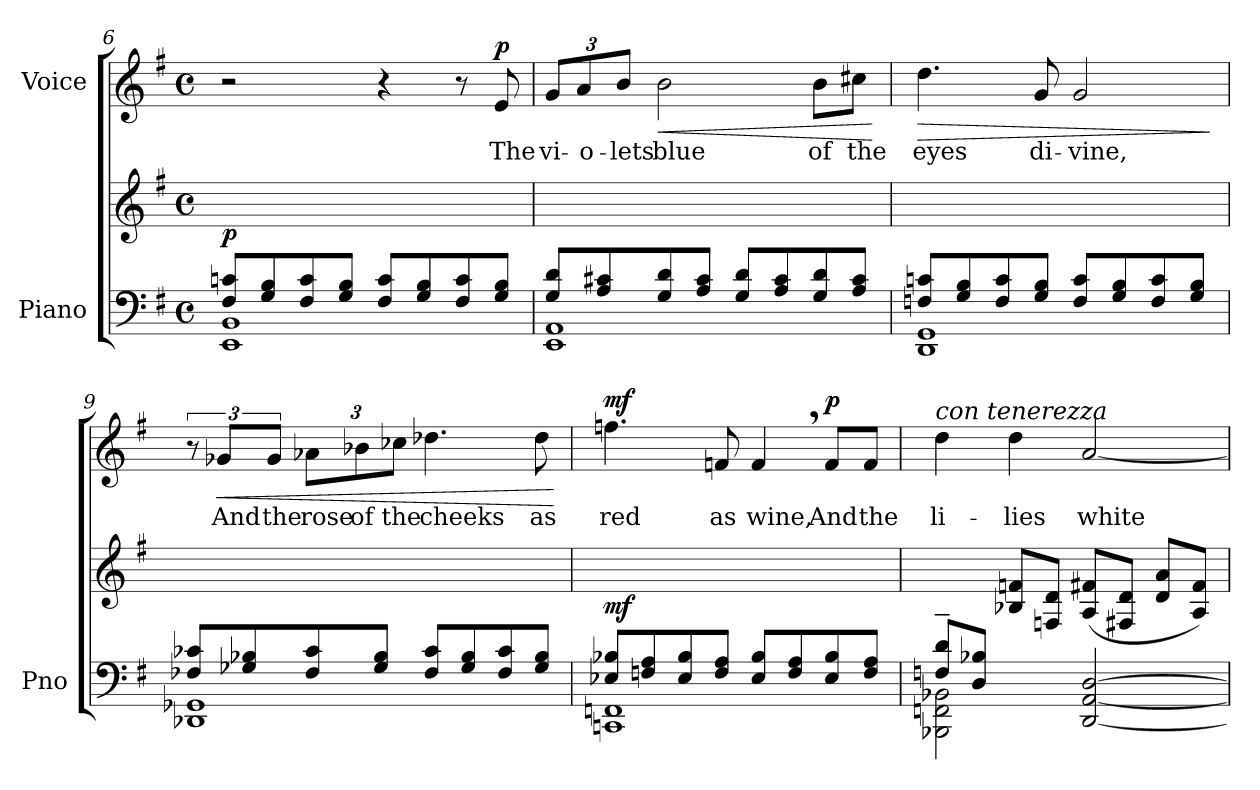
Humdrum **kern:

**kern	**kern	**dynam	**kern	**text	**dynam
*part2	*part2	*part2	*part1	*part1	*part1
*staff3	*staff2	*staff2/3	*staff1	*staff1	*staff1
*I"Piano	*	*	*I"Voice	*	*
*I'Pno	*	*	*	*	*
*clefF4	*clefG2	*	*clefG2	*	*
*k[f#]	*k[f#]	*	*k[f#]	*	*
*M4/4	*M4/4	*	*M4/4	*	*
*met(c)	*met(c)	*	*met(c)	*	*
=6	=6	=6	=6	=6	=6
*^	*	*	*	*	*
!	!	!	!LO:DY:b	!	!	!
8F#/ 8cn/L	1EE 1BB	1ryy	p	2r	.	.
8G/ 8B/	.	.	.	.	.	.
8F#/ 8c/	.	.	.	.	.	.
8G/ 8B/J	.	.	.	.	.	.
8F#/ 8c/L	.	.	.	4r	.	.
8G/ 8B/	.	.	.	.	.	.
8F#/ 8c/	.	.	.	8r	.	.
!	!	!	!	!	!	!LO:DY:a
8G/ 8B/J	.	.	.	8e/	The	p
=7	=7	=7	=7	=7	=7	=7
8G/ 8d/L	1EE 1AA	1ryy	.	12g/L	vi-	.
.	.	.	.	12a/	-o-	.
8A/ 8c#X/	.	.	.	.	.	.
.	.	.	.	12b/J	-lets	.
!	!	!	!	!	!	!LO:HP:b
8G/ 8d/	.	.	.	2b\	blue	<
8A/ 8c#/J	.	.	.	.	.	.
8G/ 8d/L	.	.	.	.	.	.
8A/ 8c#/	.	.	.	.	.	.
8G/ 8d/	.	.	.	8b\L	of	.
8A/ 8c#/J	.	.	.	8cc#X\J	the	.
*v	*v	*	*	*	*	*
.	.	.	.	.	[
=8	=8	=8	=8	=8	=8
*^	*	*	*	*	*
!	!	!	!	!	!	!LO:HP:b
8Fn/ 8cn/L	1DD 1GG	1ryy	.	4.dd\	eyes	>
8G/ 8B/	.	.	.	.	.	.
8F/ 8c/	.	.	.	.	.	.
8G/ 8B/J	.	.	.	8g/	di-	.
8F/ 8c/L	.	.	.	2g/	-vine,	.
8G/ 8B/	.	.	.	.	.	.
8F/ 8c/	.	.	.	.	.	.
8G/ 8B/J	.	.	.	.	.	.
*v	*v	*	*	*	*	*
.	.	.	.	.	]
=9	=9	=9	=9	=9	=9
*^	*	*	*	*	*
8F-X/ 8c-X/L	1DD-X 1GG-X	1ryy	.	12r	.	.
!	!	!	!	!	!	!LO:HP:b
.	.	.	.	12g-X/L	And	<
8G-X/ 8B-X/	.	.	.	.	.	.
.	.	.	.	12g-/J	the	.
8F-/ 8c-/	.	.	.	12a-X\L	rose	.
.	.	.	.	12b-X\	of	.
8G-/ 8B-/J	.	.	.	.	.	.
.	.	.	.	12cc-X\J	the	.
8F-/ 8c-/L	.	.	.	4.dd-X\	cheeks	.
8G-/ 8B-/	.	.	.	.	.	.
8F-/ 8c-/	.	.	.	.	.	.
8G-/ 8B-/J	.	.	.	8dd-\	as	.
*v	*v	*	*	*	*	*
.	.	.	.	.	[
=10	=10	=10	=10	=10	=10
*^	*	*	*	*	*
!	!	!	!LO:DY:b	!	!	!LO:DY:a
8E-X/ 8B-X/L	1CCn 1FFn	1ryy	mf	4.ffn\	red	mf
8Fn/ 8A/	.	.	.	.	.	.
8E-/ 8B-/	.	.	.	.	.	.
8F/ 8A/J	.	.	.	8fn/	as	.
8E-/ 8B-/L	.	.	.	4f,/	wine,	.
8F/ 8A/	.	.	.	.	.	.
!	!	!	!	!	!	!LO:DY:a
8E-/ 8B-/	.	.	.	8f/L	And	p
8F/ 8A/J	.	.	.	8f/J	the	.
=11	=11	=11	=11	=11	=11	=11
!	!	!	!	!LO:TX:i:t=con tenerezza	!	!
(>8Fn/~ 8d/~L	2BBB-X\ 2FFn\ 2BB-X\	4ryy	.	4dd\	li-	.
8D/ 8B-X/J	.	.	.	.	.	.
2.ryy	.	8B-X/ 8fn/L	.	4dd\	-lies	.
.	.	8Fn/ 8d/J)	.	.	.	.
.	[2DD/ [2AA/ [2D/	(>8A/ 8f#X/L	.	[2a/	white	.
.	.	8F#X/ 8d/J	.	.	.	.
.	.	8d/ 8a/L	.	.	.	.
.	.	8A/ 8f#/J)	.	.	.	.
*v	*v	*	*	*	*	*
=	=	=	=	=	=
*-	*-	*-	*-	*-	*-
